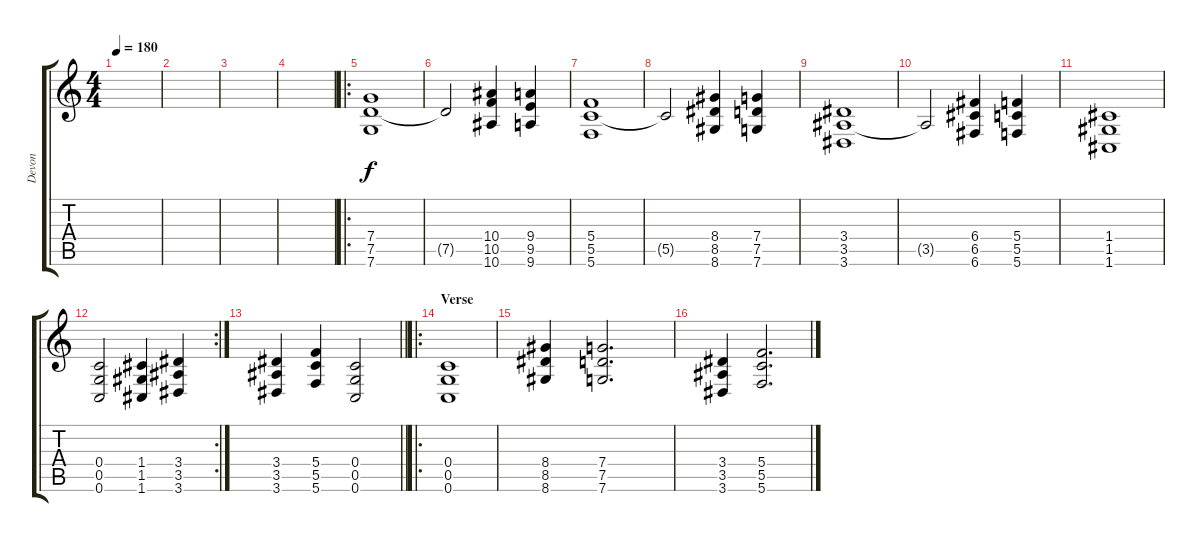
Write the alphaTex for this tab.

\track ("Devon" "Devon") {instrument distortionguitar}
\staff {score tabs}
\tuning (D4 A3 F3 C3 G2 C2) {hide}
\ts (4 4)
\tempo 180
\clef g2
\ks c
|
|
|
|
\ro
(7.4 7.5 7.6).1 |
7.5{t}.2 (10.4 10.5 10.6).4 (9.4 9.5 9.6).4 |
(5.4 5.5 5.6).1 |
5.5{t}.2 (8.4 8.5 8.6).4 (7.4 7.5 7.6).4 |
(3.4 3.5 3.6).1 |
3.5{t}.2 (6.4 6.5 6.6).4 (5.4 5.5 5.6).4 |
(1.4 1.5 1.6).1 |
\rc 2
(0.4 0.5 0.6).2 (1.4 1.5 1.6).4 (3.4 3.5 3.6).4 |
\barLineRight lightlight
(3.4 3.5 3.6).4 (5.4 5.5 5.6).4 (0.4 0.5 0.6).2 |
\ro
\section ("" "Verse")
(0.4 0.5 0.6).1 |
(8.4 8.5 8.6).4 (7.4 7.5 7.6).2{d} |
(3.4 3.5 3.6).4 (5.4 5.5 5.6).2{d}
